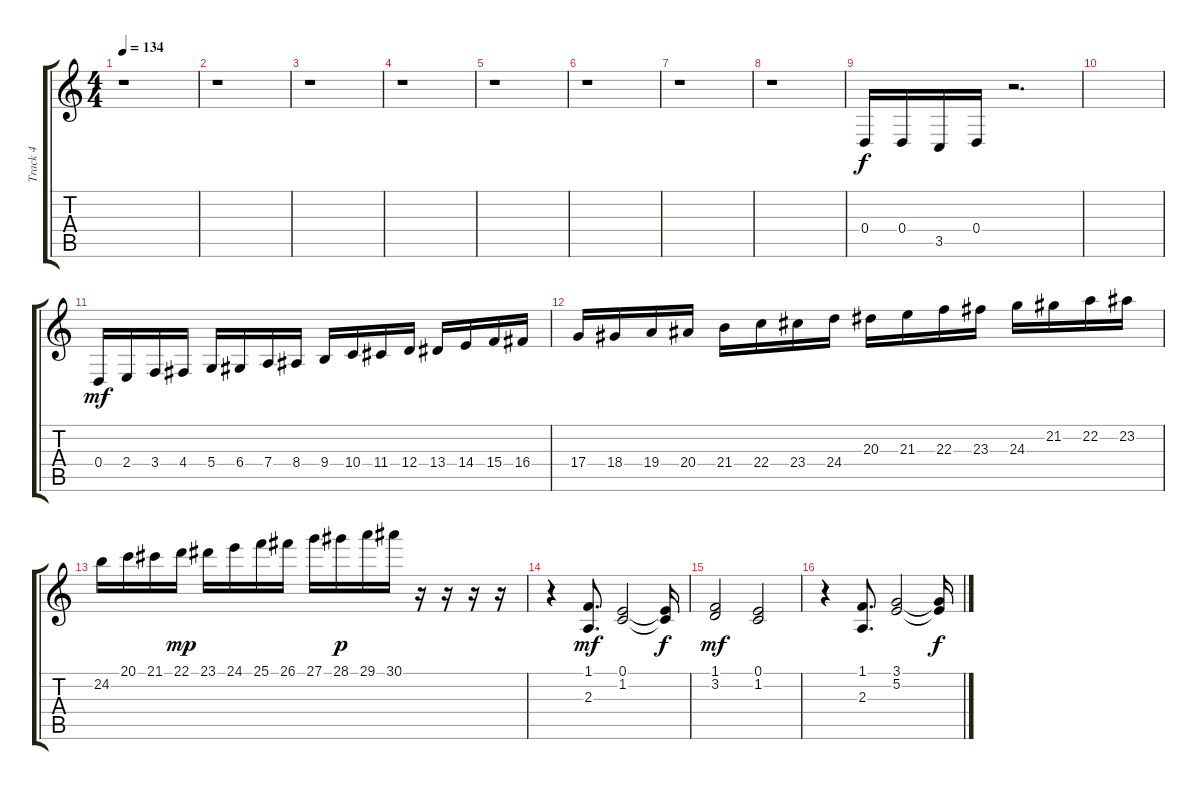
\track ("Track 4" "Track 4") {instrument lead2sawtooth}
\staff {score tabs}
\tuning (E4 B3 G3 D3 A2 E2) {hide}
\ts (4 4)
\tempo 134
\clef g2
\ks c
r.1{dy f} |
r.1 |
r.1 |
r.1 |
r.1 |
r.1 |
r.1 |
r.1 |
0.4.16 0.4.16 3.5.16 0.4.16 r.2{d} |
|
0.4.16{dy mf} 2.4.16 3.4.16 4.4.16 5.4.16 6.4.16 7.4.16 8.4.16 9.4.16 10.4.16 11.4.16 12.4.16 13.4.16 14.4.16 15.4.16 16.4.16 |
17.4.16 18.4.16 19.4.16 20.4.16 21.4.16 22.4.16 23.4.16 24.4.16 20.3.16 21.3.16 22.3.16 23.3.16 24.3.16 21.2.16 22.2.16 23.2.16 |
24.2.16{balance 12} 20.1.16{balance 12} 21.1.16{balance 12} 22.1.16{dy mp balance 13} 23.1.16{balance 13} 24.1.16{balance 13} 25.1.16{balance 13} 26.1.16{balance 14} 27.1.16{balance 14} 28.1.16{dy p balance 14} 29.1.16{balance 14} 30.1.16{balance 15} r.16{balance 15} r.16{balance 15} r.16{balance 15} r.16 |
r.4 (1.1 2.3).8{d dy mf instrument stringensemble1} (0.1 1.2).2 (0.1{t} 1.2{t}).16{dy f} |
(1.1 3.2).2{dy mf} (0.1 1.2).2 |
r.4 (1.1 2.3).8{d} (3.1 5.2).2 (3.1{t} 5.2{t}).16{dy f}
